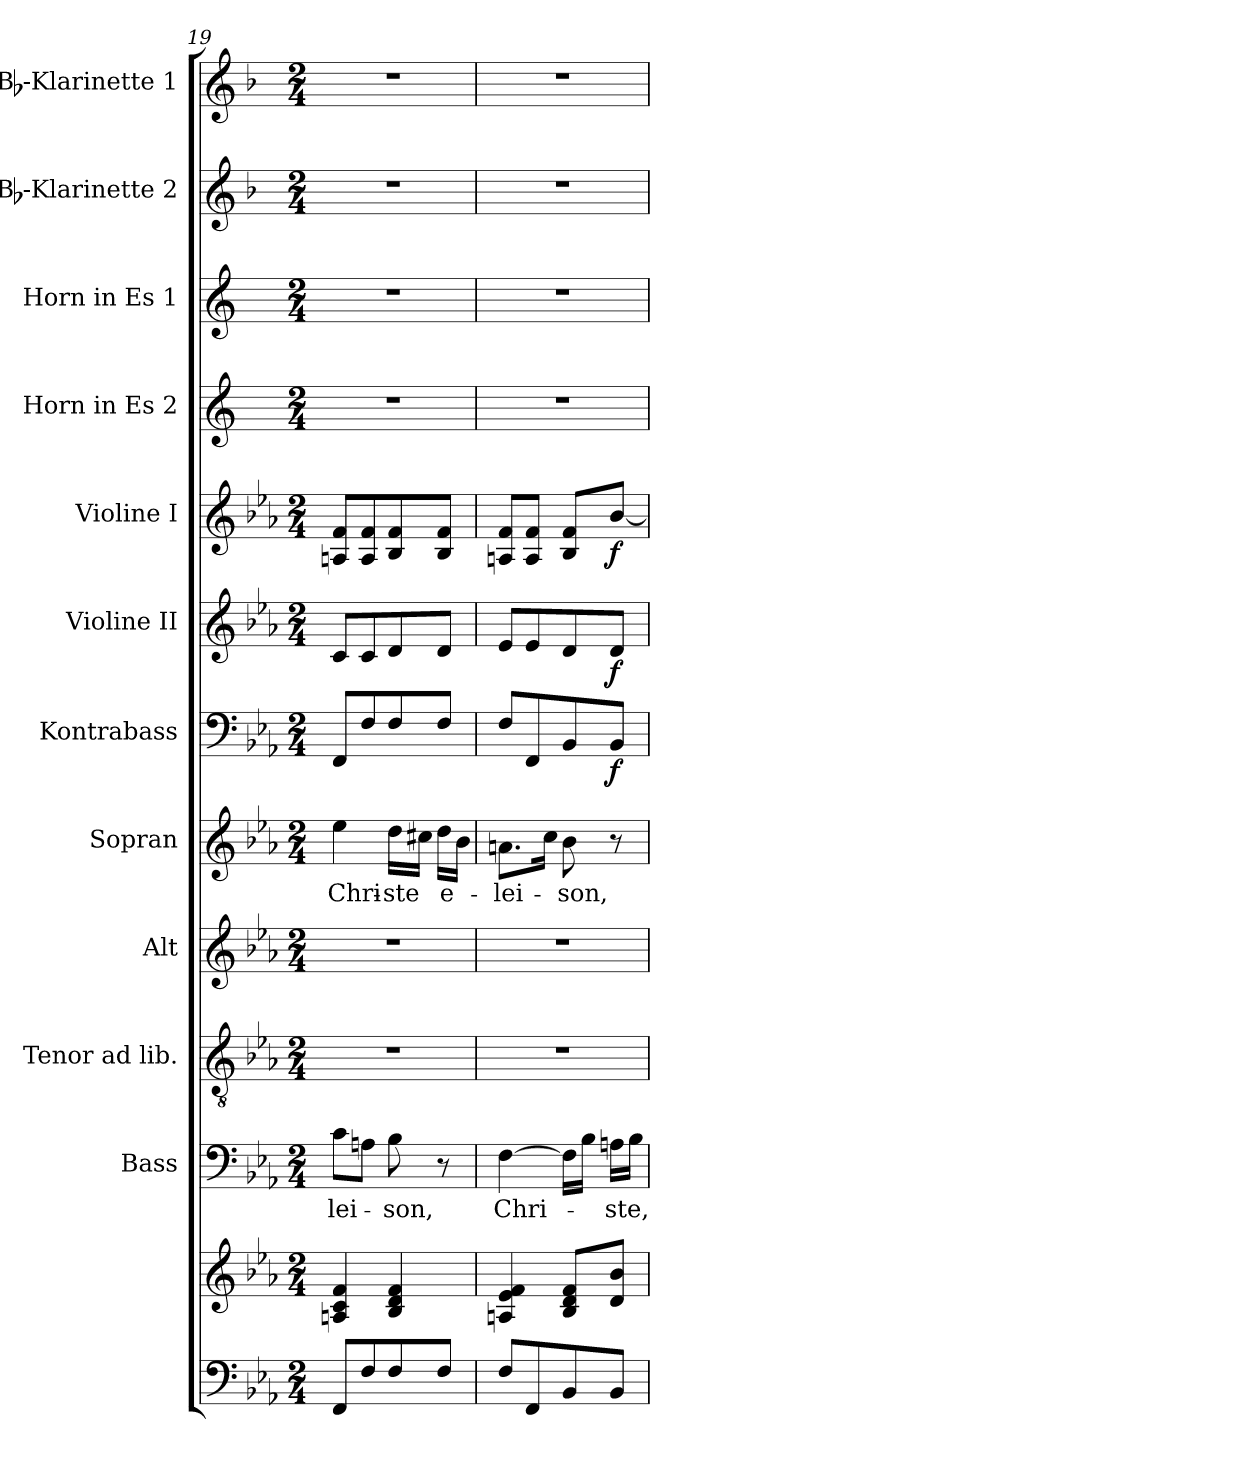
**kern	**kern	**kern	**text	**kern	**kern	**kern	**text	**kern	**dynam	**kern	**dynam	**kern	**dynam	**kern	**kern	**kern	**kern
*part12	*part12	*part11	*part11	*part10	*part9	*part8	*part8	*part7	*part7	*part6	*part6	*part5	*part5	*part4	*part3	*part2	*part1
*staff13	*staff12	*staff11	*staff11	*staff10	*staff9	*staff8	*staff8	*staff7	*staff7	*staff6	*staff6	*staff5	*staff5	*staff4	*staff3	*staff2	*staff1
*	*	*I"Bass	*	*I"Tenor ad lib.	*I"Alt	*I"Sopran	*	*I"Kontrabass	*	*I"Violine II	*	*I"Violine I	*	*I"Horn in Es 2	*I"Horn in Es 1	*I"Bb-Klarinette 2	*I"Bb-Klarinette 1
*	*	*I'B.	*	*I'T.	*I'A.	*I'S.	*	*I'Kb.	*	*I'Vl. II	*	*I'Vl. I	*	*	*	*I'Bb Kl. 2	*I'Bb Kl. 1
*clefF4	*clefG2	*clefF4	*	*clefGv2	*clefG2	*clefG2	*	*clefF4	*	*clefG2	*	*clefG2	*	*clefG2	*clefG2	*clefG2	*clefG2
*	*	*	*	*	*	*	*	*ITrd7c12	*	*	*	*	*	*ITrd5c9	*ITrd5c9	*ITrd1c2	*ITrd1c2
*k[b-e-a-]	*k[b-e-a-]	*k[b-e-a-]	*	*k[b-e-a-]	*k[b-e-a-]	*k[b-e-a-]	*	*k[b-e-a-]	*	*k[b-e-a-]	*	*k[b-e-a-]	*	*k[b-e-a-]	*k[b-e-a-]	*k[b-e-a-]	*k[b-e-a-]
*E-:	*E-:	*E-:	*	*E-:	*E-:	*E-:	*	*E-:	*	*E-:	*	*E-:	*	*E-:	*E-:	*E-:	*E-:
*M2/4	*M2/4	*M2/4	*	*M2/4	*M2/4	*M2/4	*	*M2/4	*	*M2/4	*	*M2/4	*	*M2/4	*M2/4	*M2/4	*M2/4
=19	=19	=19	=19	=19	=19	=19	=19	=19	=19	=19	=19	=19	=19	=19	=19	=19	=19
!	!	!	!LO:LY:b	!	!	!	!LO:LY:b	!	!	!	!	!	!	!	!	!	!
8FF/L	4An/ 4c/ 4f/	8c\L	-lei-	2r	2r	4ee-\	Chri-	8FFF/L	.	8c/L	.	8An/ 8f/L	.	2r	2r	2r	2r
8F/	.	8An\J	.	.	.	.	.	8FF/	.	8c/	.	8A/ 8f/	.	.	.	.	.
!	!	!	!LO:LY:b	!	!	!	!LO:LY:b	!	!	!	!	!	!	!	!	!	!
8F/	4B-/ 4d/ 4f/	8B-\	-son,	.	.	16dd\LL	-ste	8FF/	.	8d/	.	8B-/ 8f/	.	.	.	.	.
.	.	.	.	.	.	16cc#X\JJ	.	.	.	.	.	.	.	.	.	.	.
!	!	!	!	!	!	!	!LO:LY:b	!	!	!	!	!	!	!	!	!	!
8F/J	.	8r	.	.	.	16dd\LL	e-	8FF/J	.	8d/J	.	8B-/ 8f/J	.	.	.	.	.
.	.	.	.	.	.	16b-\JJ	.	.	.	.	.	.	.	.	.	.	.
=20	=20	=20	=20	=20	=20	=20	=20	=20	=20	=20	=20	=20	=20	=20	=20	=20	=20
!	!	!	!LO:LY:b	!	!	!	!LO:LY:b	!	!	!	!	!	!	!	!	!	!
8F/L	4An/ 4e-/ 4f/	[4F\	Chri-	2r	2r	8.an\L	-lei-	8FF/L	.	8e-/L	.	8An/ 8f/L	.	2r	2r	2r	2r
8FF/	.	.	.	.	.	.	.	8FFF/	.	8e-/	.	8A/ 8f/J	.	.	.	.	.
.	.	.	.	.	.	16cc\Jk	.	.	.	.	.	.	.	.	.	.	.
!	!	!	!	!	!	!	!LO:LY:b	!	!	!	!	!	!	!	!	!	!
8BB-/	8B-/ 8d/ 8f/L	16F\LL]	.	.	.	8b-\	-son,	8BBB-/	.	8d/	.	8B-/ 8f/L	.	.	.	.	.
.	.	16B-\JJ	.	.	.	.	.	.	.	.	.	.	.	.	.	.	.
!	!	!	!LO:LY:b	!	!	!	!	!	!LO:DY:b	!	!LO:DY:b	!	!LO:DY:b	!	!	!	!
8BB-/J	8d/ 8b-/J	16An\LL	-ste,	.	.	8r	.	8BBB-/J	f	8d/J	f	[8b-/J	f	.	.	.	.
.	.	16B-\JJ	.	.	.	.	.	.	.	.	.	.	.	.	.	.	.
=	=	=	=	=	=	=	=	=	=	=	=	=	=	=	=	=	=
*-	*-	*-	*-	*-	*-	*-	*-	*-	*-	*-	*-	*-	*-	*-	*-	*-	*-
